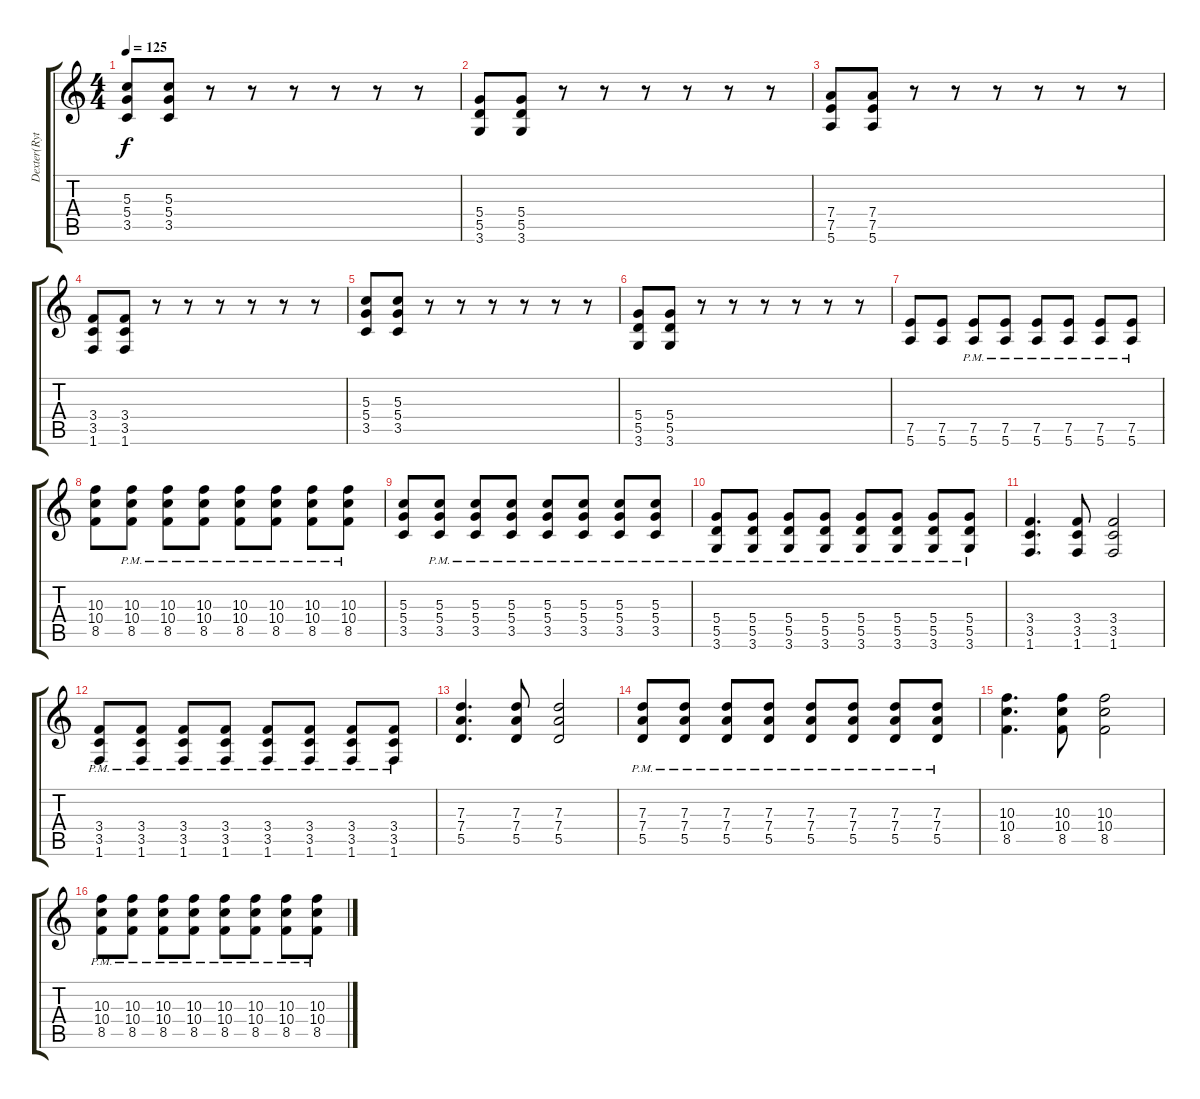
\track ("Dexter(Rythm guitar)" "Dexter(Ryt") {instrument distortionguitar}
\staff {score tabs}
\tuning (E4 B3 G3 D3 A2 E2) {hide}
\ts (4 4)
\tempo 125
\clef g2
\ks c
(5.3 5.4 3.5).8{dy f} (5.3 5.4 3.5).8 r.8 r.8 r.8 r.8 r.8 r.8 |
(5.4 5.5 3.6).8 (5.4 5.5 3.6).8 r.8 r.8 r.8 r.8 r.8 r.8 |
(7.4 7.5 5.6).8 (7.4 7.5 5.6).8 r.8 r.8 r.8 r.8 r.8 r.8 |
(3.4 3.5 1.6).8 (3.4 3.5 1.6).8 r.8 r.8 r.8 r.8 r.8 r.8 |
(5.3 5.4 3.5).8 (5.3 5.4 3.5).8 r.8 r.8 r.8 r.8 r.8 r.8 |
(5.4 5.5 3.6).8 (5.4 5.5 3.6).8 r.8 r.8 r.8 r.8 r.8 r.8 |
(7.5 5.6).8 (7.5 5.6).8 (7.5{pm} 5.6{pm}).8 (7.5{pm} 5.6{pm}).8 (7.5{pm} 5.6{pm}).8 (7.5{pm} 5.6{pm}).8 (7.5{pm} 5.6{pm}).8 (7.5{pm} 5.6{pm}).8 |
(10.3 10.4 8.5).8 (10.3{pm} 10.4{pm} 8.5{pm}).8 (10.3{pm} 10.4{pm} 8.5{pm}).8 (10.3{pm} 10.4{pm} 8.5{pm}).8 (10.3{pm} 10.4{pm} 8.5{pm}).8 (10.3{pm} 10.4{pm} 8.5{pm}).8 (10.3{pm} 10.4{pm} 8.5{pm}).8 (10.3{pm} 10.4{pm} 8.5{pm}).8 |
(5.3 5.4 3.5).8 (5.3{pm} 5.4{pm} 3.5{pm}).8 (5.3{pm} 5.4{pm} 3.5{pm}).8 (5.3{pm} 5.4{pm} 3.5{pm}).8 (5.3{pm} 5.4{pm} 3.5{pm}).8 (5.3{pm} 5.4{pm} 3.5{pm}).8 (5.3{pm} 5.4{pm} 3.5{pm}).8 (5.3{pm} 5.4{pm} 3.5{pm}).8 |
(5.4{pm} 5.5{pm} 3.6{pm}).8 (5.4{pm} 5.5{pm} 3.6{pm}).8 (5.4{pm} 5.5{pm} 3.6{pm}).8 (5.4{pm} 5.5{pm} 3.6{pm}).8 (5.4{pm} 5.5{pm} 3.6{pm}).8 (5.4{pm} 5.5{pm} 3.6{pm}).8 (5.4{pm} 5.5{pm} 3.6{pm}).8 (5.4{pm} 5.5{pm} 3.6{pm}).8 |
(3.4 3.5 1.6).4{d} (3.4 3.5 1.6).8 (3.4 3.5 1.6).2 |
(3.4{pm} 3.5{pm} 1.6{pm}).8 (3.4{pm} 3.5{pm} 1.6{pm}).8 (3.4{pm} 3.5{pm} 1.6{pm}).8 (3.4{pm} 3.5{pm} 1.6{pm}).8 (3.4{pm} 3.5{pm} 1.6{pm}).8 (3.4{pm} 3.5{pm} 1.6{pm}).8 (3.4{pm} 3.5{pm} 1.6{pm}).8 (3.4{pm} 3.5{pm} 1.6{pm}).8 |
(7.3 7.4 5.5).4{d} (7.3 7.4 5.5).8 (7.3 7.4 5.5).2 |
(7.3{pm} 7.4{pm} 5.5{pm}).8 (7.3{pm} 7.4{pm} 5.5{pm}).8 (7.3{pm} 7.4{pm} 5.5{pm}).8 (7.3{pm} 7.4{pm} 5.5{pm}).8 (7.3{pm} 7.4{pm} 5.5{pm}).8 (7.3{pm} 7.4{pm} 5.5{pm}).8 (7.3{pm} 7.4{pm} 5.5{pm}).8 (7.3{pm} 7.4{pm} 5.5{pm}).8 |
(10.3 10.4 8.5).4{d} (10.3 10.4 8.5).8 (10.3 10.4 8.5).2 |
(10.3{pm} 10.4{pm} 8.5{pm}).8 (10.3{pm} 10.4{pm} 8.5{pm}).8 (10.3{pm} 10.4{pm} 8.5{pm}).8 (10.3{pm} 10.4{pm} 8.5{pm}).8 (10.3{pm} 10.4{pm} 8.5{pm}).8 (10.3{pm} 10.4{pm} 8.5{pm}).8 (10.3{pm} 10.4{pm} 8.5{pm}).8 (10.3{pm} 10.4{pm} 8.5{pm}).8
